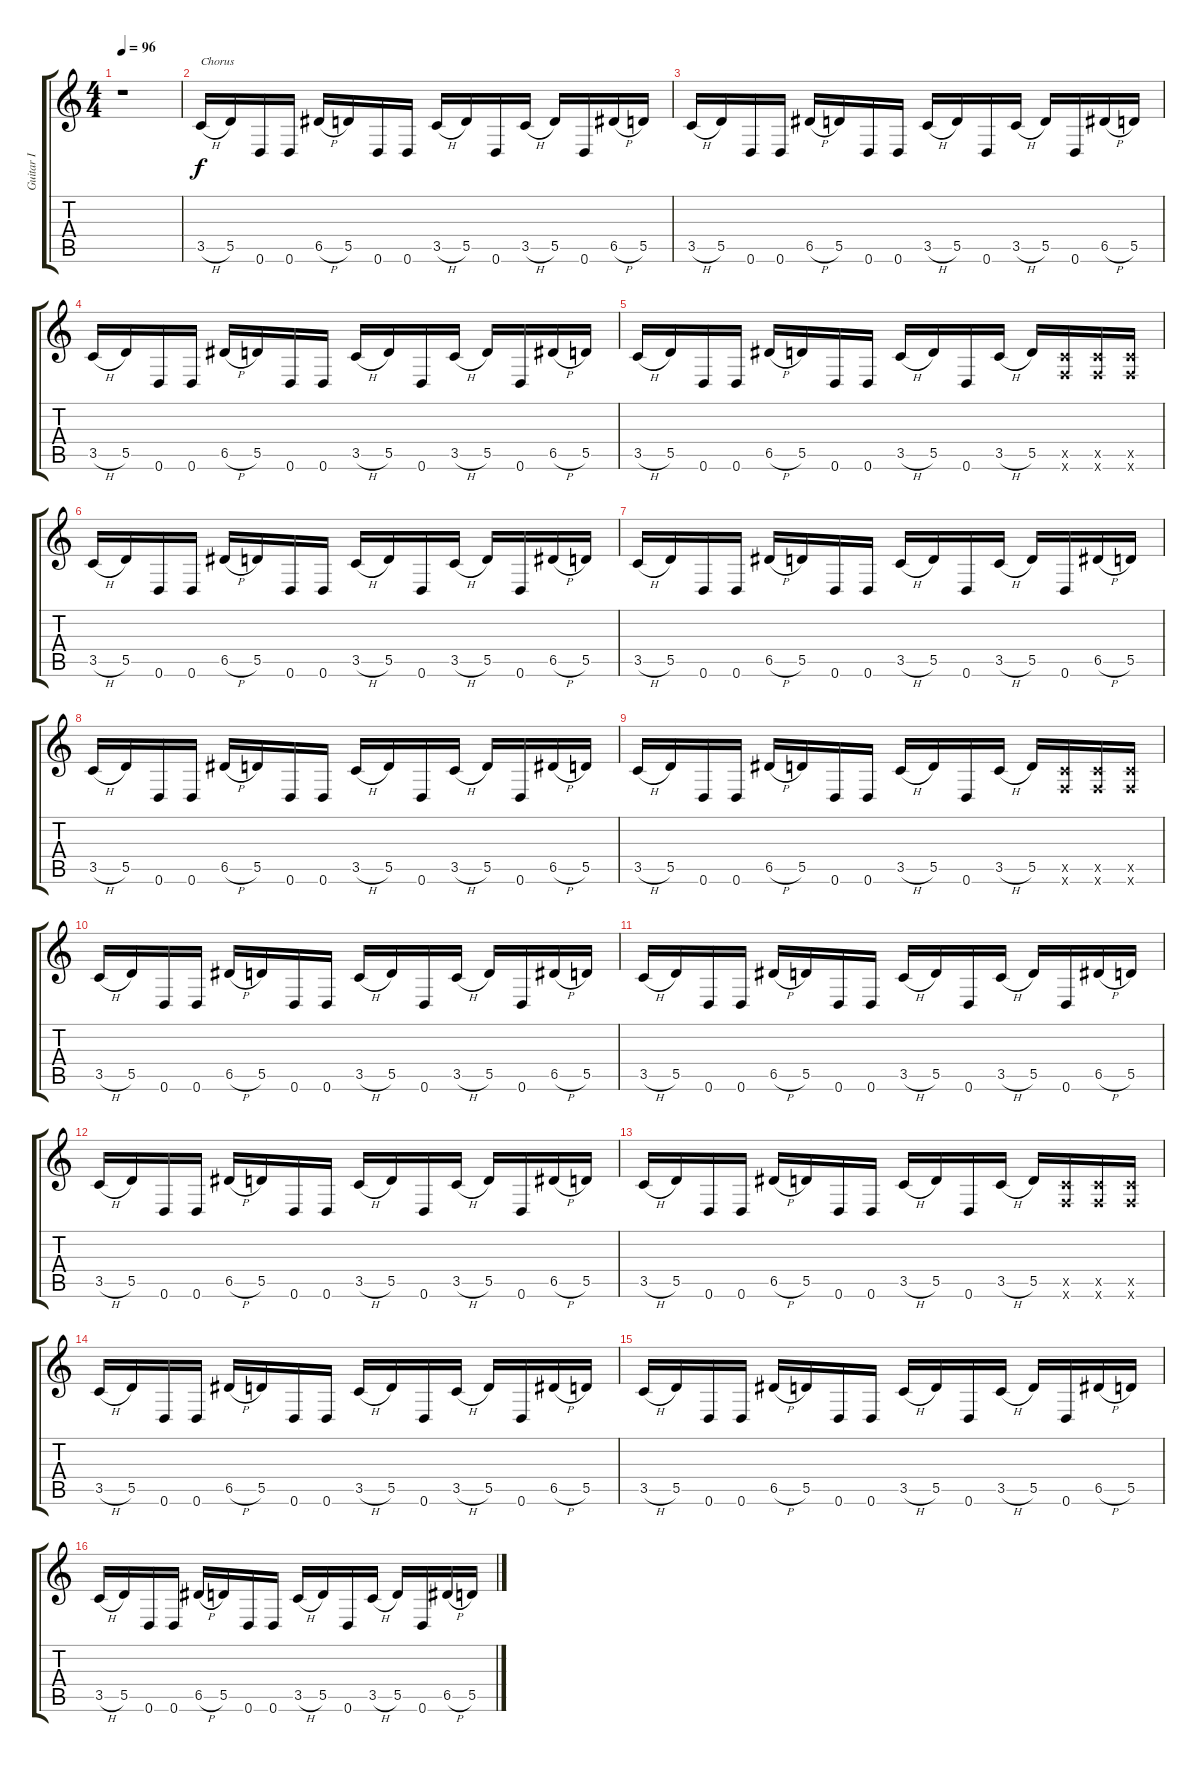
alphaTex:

\track ("Guitar I" "Guitar I") {instrument distortionguitar}
\staff {score tabs}
\tuning (E4 B3 G3 D3 A2 D2) {hide}
\ts (4 4)
\tempo 96
\clef g2
\ks c
r.1{dy f} |
3.5{h}.16{txt "Chorus"} 5.5.16 0.6.16 0.6.16 6.5{h}.16 5.5.16 0.6.16 0.6.16 3.5{h}.16 5.5.16 0.6.16 3.5{h}.16 5.5.16 0.6.16 6.5{h}.16 5.5.16 |
3.5{h}.16 5.5.16 0.6.16 0.6.16 6.5{h}.16 5.5.16 0.6.16 0.6.16 3.5{h}.16 5.5.16 0.6.16 3.5{h}.16 5.5.16 0.6.16 6.5{h}.16 5.5.16 |
3.5{h}.16 5.5.16 0.6.16 0.6.16 6.5{h}.16 5.5.16 0.6.16 0.6.16 3.5{h}.16 5.5.16 0.6.16 3.5{h}.16 5.5.16 0.6.16 6.5{h}.16 5.5.16 |
3.5{h}.16 5.5.16 0.6.16 0.6.16 6.5{h}.16 5.5.16 0.6.16 0.6.16 3.5{h}.16 5.5.16 0.6.16 3.5{h}.16 5.5.16 (3.5{x} 3.6{x}).16 (3.5{x} 3.6{x}).16 (3.5{x} 3.6{x}).16 |
3.5{h}.16 5.5.16 0.6.16 0.6.16 6.5{h}.16 5.5.16 0.6.16 0.6.16 3.5{h}.16 5.5.16 0.6.16 3.5{h}.16 5.5.16 0.6.16 6.5{h}.16 5.5.16 |
3.5{h}.16 5.5.16 0.6.16 0.6.16 6.5{h}.16 5.5.16 0.6.16 0.6.16 3.5{h}.16 5.5.16 0.6.16 3.5{h}.16 5.5.16 0.6.16 6.5{h}.16 5.5.16 |
3.5{h}.16 5.5.16 0.6.16 0.6.16 6.5{h}.16 5.5.16 0.6.16 0.6.16 3.5{h}.16 5.5.16 0.6.16 3.5{h}.16 5.5.16 0.6.16 6.5{h}.16 5.5.16 |
3.5{h}.16 5.5.16 0.6.16 0.6.16 6.5{h}.16 5.5.16 0.6.16 0.6.16 3.5{h}.16 5.5.16 0.6.16 3.5{h}.16 5.5.16 (3.5{x} 3.6{x}).16 (3.5{x} 3.6{x}).16 (3.5{x} 3.6{x}).16 |
3.5{h}.16 5.5.16 0.6.16 0.6.16 6.5{h}.16 5.5.16 0.6.16 0.6.16 3.5{h}.16 5.5.16 0.6.16 3.5{h}.16 5.5.16 0.6.16 6.5{h}.16 5.5.16 |
3.5{h}.16 5.5.16 0.6.16 0.6.16 6.5{h}.16 5.5.16 0.6.16 0.6.16 3.5{h}.16 5.5.16 0.6.16 3.5{h}.16 5.5.16 0.6.16 6.5{h}.16 5.5.16 |
3.5{h}.16 5.5.16 0.6.16 0.6.16 6.5{h}.16 5.5.16 0.6.16 0.6.16 3.5{h}.16 5.5.16 0.6.16 3.5{h}.16 5.5.16 0.6.16 6.5{h}.16 5.5.16 |
3.5{h}.16 5.5.16 0.6.16 0.6.16 6.5{h}.16 5.5.16 0.6.16 0.6.16 3.5{h}.16 5.5.16 0.6.16 3.5{h}.16 5.5.16 (3.5{x} 3.6{x}).16 (3.5{x} 3.6{x}).16 (3.5{x} 3.6{x}).16 |
3.5{h}.16 5.5.16 0.6.16 0.6.16 6.5{h}.16 5.5.16 0.6.16 0.6.16 3.5{h}.16 5.5.16 0.6.16 3.5{h}.16 5.5.16 0.6.16 6.5{h}.16 5.5.16 |
3.5{h}.16 5.5.16 0.6.16 0.6.16 6.5{h}.16 5.5.16 0.6.16 0.6.16 3.5{h}.16 5.5.16 0.6.16 3.5{h}.16 5.5.16 0.6.16 6.5{h}.16 5.5.16 |
3.5{h}.16 5.5.16 0.6.16 0.6.16 6.5{h}.16 5.5.16 0.6.16 0.6.16 3.5{h}.16 5.5.16 0.6.16 3.5{h}.16 5.5.16 0.6.16 6.5{h}.16 5.5.16
